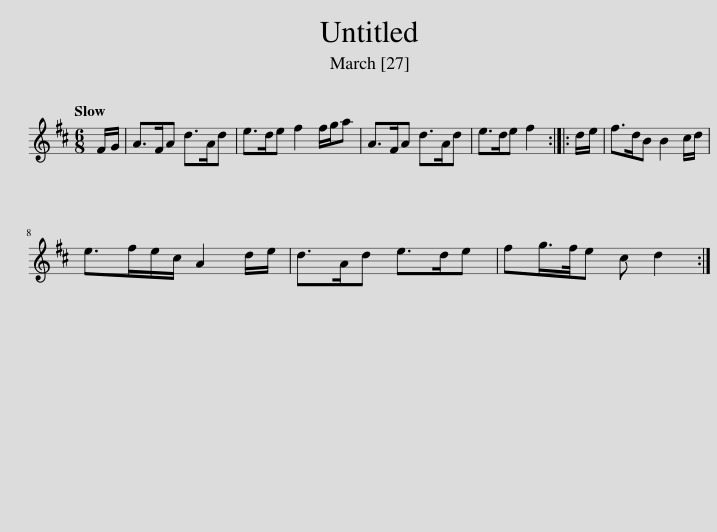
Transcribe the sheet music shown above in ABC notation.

X:1
L:1/8
Q:1/4=120
M:6/8
I:linebreak $
K:D
V:1 treble
V:1
 F/G/ | A>FA d>Ad | e>de f2 f/g/a | A>FA d>Ad | e>de f2 :: %5
 d/e/ | f>dB B2 c/d/ |$ e>fe/c/ A2 d/e/ | d>Ad e>de | fg/>f/e c d2 :| %10
